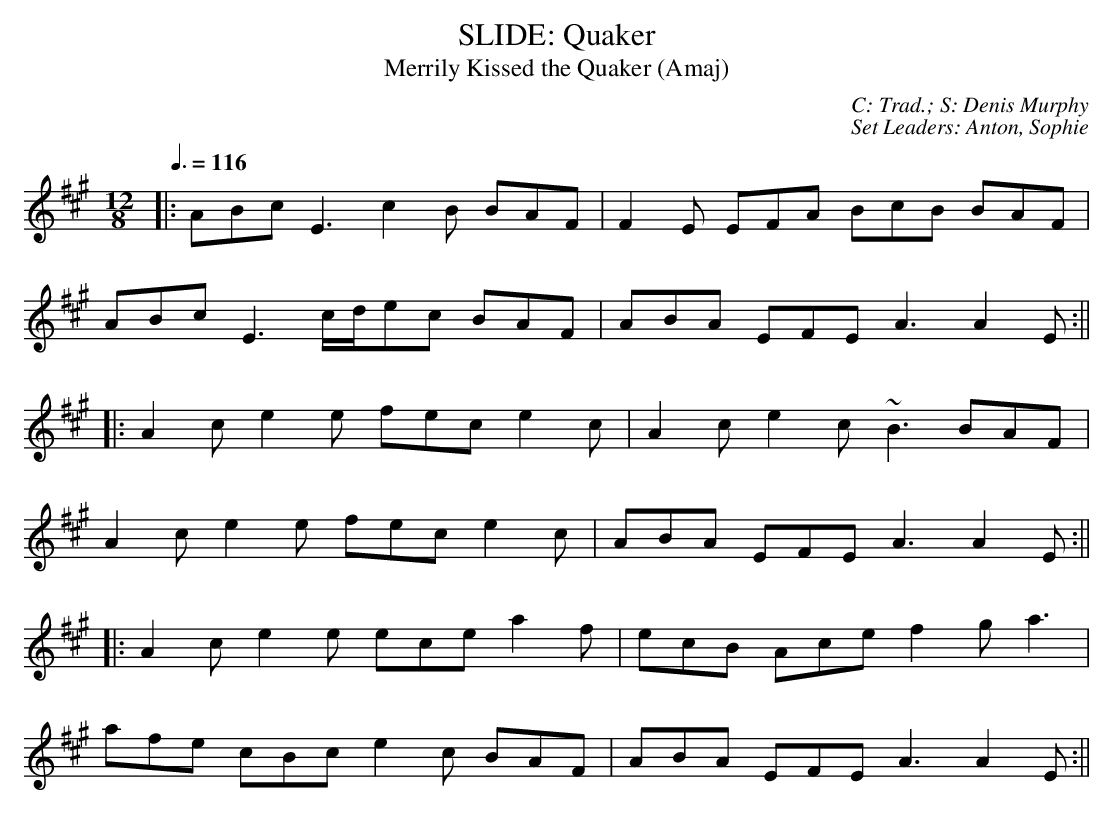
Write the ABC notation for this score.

X:1
T: SLIDE: Quaker
T: Merrily Kissed the Quaker (Amaj)
C: C: Trad.; S: Denis Murphy
C: Set Leaders: Anton, Sophie
M: 12/8
L: 1/8
Q: 3/8=116
K: Amaj
|:ABc E3 c2B BAF|F2E EFA BcB BAF|
ABc E3 c/d/ec BAF|ABA EFE A3 A2E:||
|:A2c e2e fec e2c|A2c e2c ~B3 BAF|
A2c e2e fec e2c|ABA EFE A3 A2E:||
|:A2c e2e ece a2f|ecB Ace f2g a3|
afe cBc e2c BAF|ABA EFE A3 A2E:||
